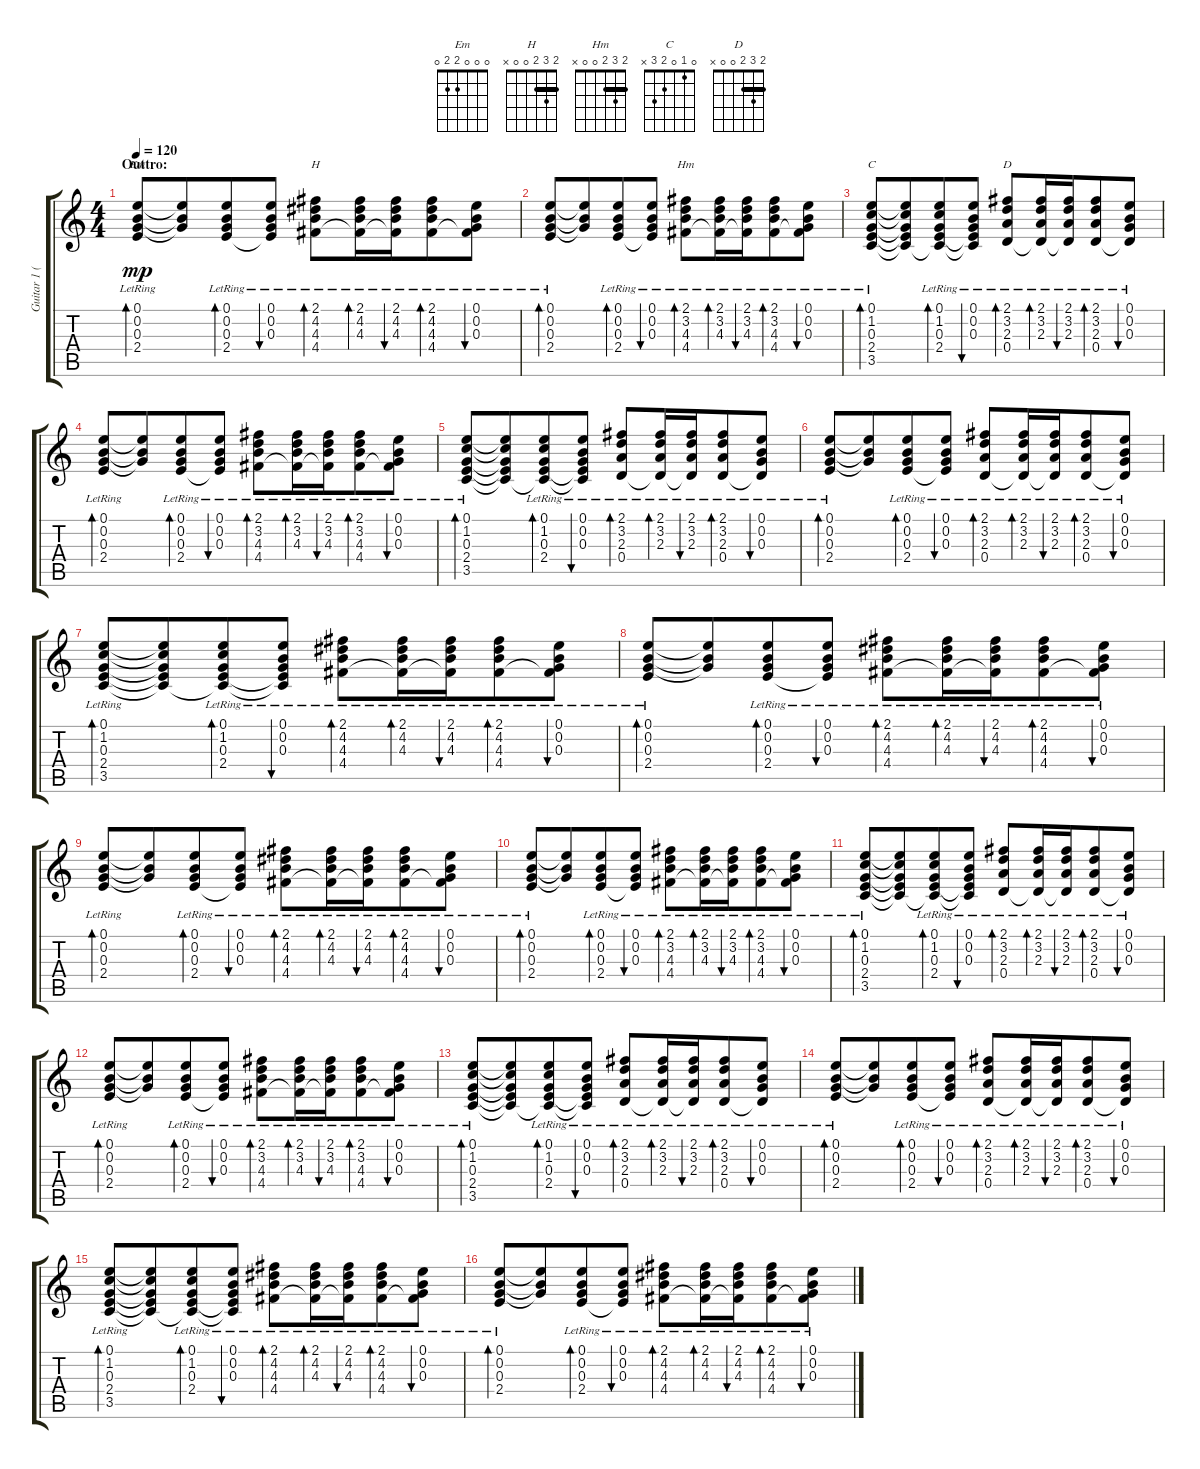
\track ("Guitar 1 (Ruythm)" "Guitar 1 (") {instrument acousticguitarsteel}
\staff {score tabs}
\tuning (E4 B3 G3 D3 A2 E2) {hide}
\chord ("Em" 0 0 0 2 2 0)
\chord ("H" 2 3 2 0 0 x) {barre 2}
\chord ("Hm" 2 3 2 0 0 x) {barre 2}
\chord ("C" 0 1 0 2 3 x)
\chord ("D" 2 3 2 0 0 x) {barre 2}
\ts (4 4)
\section ("" "Outtro:")
\tempo 120
\clef g2
\ks c
(0.1{lr} 0.2{lr} 0.3{lr} 2.4{lr}).8{bd 120 ch "Em" dy mp} (0.1{t} 0.2{t} 0.3{t}).8{beam merge} (0.1{lr} 0.2{lr} 0.3{lr} 2.4{lr}).8{bd 120} (0.1{lr} 0.2{lr} 0.3{lr} 2.4{t}).8{bu 120} (2.1{lr} 4.2{lr} 4.3{lr} 4.4{lr}).8{bd 120 ch "H"} (2.1{lr} 4.2{lr} 4.3{lr} 4.4{t}).16{bd 120} (2.1{lr} 4.2{lr} 4.3{lr} 4.4{t}).16{bu 120 beam merge} (2.1{lr} 4.2{lr} 4.3{lr} 4.4{lr}).8{bd 120} (0.1{lr} 0.2{lr} 0.3{lr} 4.4{t}).8{bu 120} |
(0.1{lr} 0.2{lr} 0.3{lr} 2.4{lr}).8{bd 120} (0.1{t} 0.2{t} 0.3{t}).8{beam merge} (0.1{lr} 0.2{lr} 0.3{lr} 2.4{lr}).8{bd 120} (0.1{lr} 0.2{lr} 0.3{lr} 2.4{t}).8{bu 120} (2.1{lr} 3.2{lr} 4.3{lr} 4.4{lr}).8{bd 120 ch "Hm"} (2.1{lr} 3.2{lr} 4.3{lr} 4.4{t}).16{bd 120} (2.1{lr} 3.2{lr} 4.3{lr} 4.4{t}).16{bu 120 beam merge} (2.1{lr} 3.2{lr} 4.3{lr} 4.4{lr}).8{bd 120} (0.1{lr} 0.2{lr} 0.3{lr} 4.4{t}).8{bu 120} |
(0.1{lr} 1.2{lr} 0.3{lr} 2.4{lr} 3.5{lr}).8{bd 120 ch "C"} (0.1{t} 1.2{t} 0.3{t} 2.4{t} 3.5{t}).8{beam merge} (0.1{lr} 1.2{lr} 0.3{lr} 2.4{lr} 3.5{t}).8{bd 120} (0.1{lr} 0.2{lr} 0.3{lr} 2.4{t} 3.5{t}).8{bu 120} (2.1{lr} 3.2{lr} 2.3{lr} 0.4{lr}).8{bd 120 ch "D"} (2.1{lr} 3.2{lr} 2.3{lr} 0.4{t}).16{bd 120} (2.1{lr} 3.2{lr} 2.3{lr} 0.4{t}).16{bu 120 beam merge} (2.1{lr} 3.2{lr} 2.3{lr} 0.4{lr}).8{bd 120} (0.1{lr} 0.2{lr} 0.3{lr} 0.4{t}).8{bu 120} |
(0.1{lr} 0.2{lr} 0.3{lr} 2.4{lr}).8{bd 120} (0.1{t} 0.2{t} 0.3{t}).8{beam merge} (0.1{lr} 0.2{lr} 0.3{lr} 2.4{lr}).8{bd 120} (0.1{lr} 0.2{lr} 0.3{lr} 2.4{t}).8{bu 120} (2.1{lr} 3.2{lr} 4.3{lr} 4.4{lr}).8{bd 120} (2.1{lr} 3.2{lr} 4.3{lr} 4.4{t}).16{bd 120} (2.1{lr} 3.2{lr} 4.3{lr} 4.4{t}).16{bu 120 beam merge} (2.1{lr} 3.2{lr} 4.3{lr} 4.4{lr}).8{bd 120} (0.1{lr} 0.2{lr} 0.3{lr} 4.4{t}).8{bu 120} |
(0.1{lr} 1.2{lr} 0.3{lr} 2.4{lr} 3.5{lr}).8{bd 120} (0.1{t} 1.2{t} 0.3{t} 2.4{t} 3.5{t}).8{beam merge} (0.1{lr} 1.2{lr} 0.3{lr} 2.4{lr} 3.5{t}).8{bd 120} (0.1{lr} 0.2{lr} 0.3{lr} 2.4{t} 3.5{t}).8{bu 120} (2.1{lr} 3.2{lr} 2.3{lr} 0.4{lr}).8{bd 120} (2.1{lr} 3.2{lr} 2.3{lr} 0.4{t}).16{bd 120} (2.1{lr} 3.2{lr} 2.3{lr} 0.4{t}).16{bu 120 beam merge} (2.1{lr} 3.2{lr} 2.3{lr} 0.4{lr}).8{bd 120} (0.1{lr} 0.2{lr} 0.3{lr} 0.4{t}).8{bu 120} |
(0.1{lr} 0.2{lr} 0.3{lr} 2.4{lr}).8{bd 120} (0.1{t} 0.2{t} 0.3{t}).8{beam merge} (0.1{lr} 0.2{lr} 0.3{lr} 2.4{lr}).8{bd 120} (0.1{lr} 0.2{lr} 0.3{lr} 2.4{t}).8{bu 120} (2.1{lr} 3.2{lr} 2.3{lr} 0.4{lr}).8{bd 120} (2.1{lr} 3.2{lr} 2.3{lr} 0.4{t}).16{bd 120} (2.1{lr} 3.2{lr} 2.3{lr} 0.4{t}).16{bu 120 beam merge} (2.1{lr} 3.2{lr} 2.3{lr} 0.4{lr}).8{bd 120} (0.1{lr} 0.2{lr} 0.3{lr} 0.4{t}).8{bu 120} |
(0.1{lr} 1.2{lr} 0.3{lr} 2.4{lr} 3.5{lr}).8{bd 120} (0.1{t} 1.2{t} 0.3{t} 2.4{t} 3.5{t}).8{beam merge} (0.1{lr} 1.2{lr} 0.3{lr} 2.4{lr} 3.5{t}).8{bd 120} (0.1{lr} 0.2{lr} 0.3{lr} 2.4{t} 3.5{t}).8{bu 120} (2.1{lr} 4.2{lr} 4.3{lr} 4.4{lr}).8{bd 120} (2.1{lr} 4.2{lr} 4.3{lr} 4.4{t}).16{bd 120} (2.1{lr} 4.2{lr} 4.3{lr} 4.4{t}).16{bu 120 beam merge} (2.1{lr} 4.2{lr} 4.3{lr} 4.4{lr}).8{bd 120} (0.1{lr} 0.2{lr} 0.3{lr} 4.4{t}).8{bu 120} |
(0.1{lr} 0.2{lr} 0.3{lr} 2.4{lr}).8{bd 120} (0.1{t} 0.2{t} 0.3{t}).8{beam merge} (0.1{lr} 0.2{lr} 0.3{lr} 2.4{lr}).8{bd 120} (0.1{lr} 0.2{lr} 0.3{lr} 2.4{t}).8{bu 120} (2.1{lr} 4.2{lr} 4.3{lr} 4.4{lr}).8{bd 120} (2.1{lr} 4.2{lr} 4.3{lr} 4.4{t}).16{bd 120} (2.1{lr} 4.2{lr} 4.3{lr} 4.4{t}).16{bu 120 beam merge} (2.1{lr} 4.2{lr} 4.3{lr} 4.4{lr}).8{bd 120} (0.1{lr} 0.2{lr} 0.3{lr} 4.4{t}).8{bu 120} |
(0.1{lr} 0.2{lr} 0.3{lr} 2.4{lr}).8{bd 120} (0.1{t} 0.2{t} 0.3{t}).8{beam merge} (0.1{lr} 0.2{lr} 0.3{lr} 2.4{lr}).8{bd 120} (0.1{lr} 0.2{lr} 0.3{lr} 2.4{t}).8{bu 120} (2.1{lr} 4.2{lr} 4.3{lr} 4.4{lr}).8{bd 120} (2.1{lr} 4.2{lr} 4.3{lr} 4.4{t}).16{bd 120} (2.1{lr} 4.2{lr} 4.3{lr} 4.4{t}).16{bu 120 beam merge} (2.1{lr} 4.2{lr} 4.3{lr} 4.4{lr}).8{bd 120} (0.1{lr} 0.2{lr} 0.3{lr} 4.4{t}).8{bu 120} |
(0.1{lr} 0.2{lr} 0.3{lr} 2.4{lr}).8{bd 120} (0.1{t} 0.2{t} 0.3{t}).8{beam merge} (0.1{lr} 0.2{lr} 0.3{lr} 2.4{lr}).8{bd 120} (0.1{lr} 0.2{lr} 0.3{lr} 2.4{t}).8{bu 120} (2.1{lr} 3.2{lr} 4.3{lr} 4.4{lr}).8{bd 120} (2.1{lr} 3.2{lr} 4.3{lr} 4.4{t}).16{bd 120} (2.1{lr} 3.2{lr} 4.3{lr} 4.4{t}).16{bu 120 beam merge} (2.1{lr} 3.2{lr} 4.3{lr} 4.4{lr}).8{bd 120} (0.1{lr} 0.2{lr} 0.3{lr} 4.4{t}).8{bu 120} |
(0.1{lr} 1.2{lr} 0.3{lr} 2.4{lr} 3.5{lr}).8{bd 120} (0.1{t} 1.2{t} 0.3{t} 2.4{t} 3.5{t}).8{beam merge} (0.1{lr} 1.2{lr} 0.3{lr} 2.4{lr} 3.5{t}).8{bd 120} (0.1{lr} 0.2{lr} 0.3{lr} 2.4{t} 3.5{t}).8{bu 120} (2.1{lr} 3.2{lr} 2.3{lr} 0.4{lr}).8{bd 120} (2.1{lr} 3.2{lr} 2.3{lr} 0.4{t}).16{bd 120} (2.1{lr} 3.2{lr} 2.3{lr} 0.4{t}).16{bu 120 beam merge} (2.1{lr} 3.2{lr} 2.3{lr} 0.4{lr}).8{bd 120} (0.1{lr} 0.2{lr} 0.3{lr} 0.4{t}).8{bu 120} |
(0.1{lr} 0.2{lr} 0.3{lr} 2.4{lr}).8{bd 120} (0.1{t} 0.2{t} 0.3{t}).8{beam merge} (0.1{lr} 0.2{lr} 0.3{lr} 2.4{lr}).8{bd 120} (0.1{lr} 0.2{lr} 0.3{lr} 2.4{t}).8{bu 120} (2.1{lr} 3.2{lr} 4.3{lr} 4.4{lr}).8{bd 120} (2.1{lr} 3.2{lr} 4.3{lr} 4.4{t}).16{bd 120} (2.1{lr} 3.2{lr} 4.3{lr} 4.4{t}).16{bu 120 beam merge} (2.1{lr} 3.2{lr} 4.3{lr} 4.4{lr}).8{bd 120} (0.1{lr} 0.2{lr} 0.3{lr} 4.4{t}).8{bu 120} |
(0.1{lr} 1.2{lr} 0.3{lr} 2.4{lr} 3.5{lr}).8{bd 120} (0.1{t} 1.2{t} 0.3{t} 2.4{t} 3.5{t}).8{beam merge} (0.1{lr} 1.2{lr} 0.3{lr} 2.4{lr} 3.5{t}).8{bd 120} (0.1{lr} 0.2{lr} 0.3{lr} 2.4{t} 3.5{t}).8{bu 120} (2.1{lr} 3.2{lr} 2.3{lr} 0.4{lr}).8{bd 120} (2.1{lr} 3.2{lr} 2.3{lr} 0.4{t}).16{bd 120} (2.1{lr} 3.2{lr} 2.3{lr} 0.4{t}).16{bu 120 beam merge} (2.1{lr} 3.2{lr} 2.3{lr} 0.4{lr}).8{bd 120} (0.1{lr} 0.2{lr} 0.3{lr} 0.4{t}).8{bu 120} |
(0.1{lr} 0.2{lr} 0.3{lr} 2.4{lr}).8{bd 120} (0.1{t} 0.2{t} 0.3{t}).8{beam merge} (0.1{lr} 0.2{lr} 0.3{lr} 2.4{lr}).8{bd 120} (0.1{lr} 0.2{lr} 0.3{lr} 2.4{t}).8{bu 120} (2.1{lr} 3.2{lr} 2.3{lr} 0.4{lr}).8{bd 120} (2.1{lr} 3.2{lr} 2.3{lr} 0.4{t}).16{bd 120} (2.1{lr} 3.2{lr} 2.3{lr} 0.4{t}).16{bu 120 beam merge} (2.1{lr} 3.2{lr} 2.3{lr} 0.4{lr}).8{bd 120} (0.1{lr} 0.2{lr} 0.3{lr} 0.4{t}).8{bu 120} |
(0.1{lr} 1.2{lr} 0.3{lr} 2.4{lr} 3.5{lr}).8{bd 120} (0.1{t} 1.2{t} 0.3{t} 2.4{t} 3.5{t}).8{beam merge} (0.1{lr} 1.2{lr} 0.3{lr} 2.4{lr} 3.5{t}).8{bd 120} (0.1{lr} 0.2{lr} 0.3{lr} 2.4{t} 3.5{t}).8{bu 120} (2.1{lr} 4.2{lr} 4.3{lr} 4.4{lr}).8{bd 120} (2.1{lr} 4.2{lr} 4.3{lr} 4.4{t}).16{bd 120} (2.1{lr} 4.2{lr} 4.3{lr} 4.4{t}).16{bu 120 beam merge} (2.1{lr} 4.2{lr} 4.3{lr} 4.4{lr}).8{bd 120} (0.1{lr} 0.2{lr} 0.3{lr} 4.4{t}).8{bu 120} |
(0.1{lr} 0.2{lr} 0.3{lr} 2.4{lr}).8{bd 120} (0.1{t} 0.2{t} 0.3{t}).8{beam merge} (0.1{lr} 0.2{lr} 0.3{lr} 2.4{lr}).8{bd 120} (0.1{lr} 0.2{lr} 0.3{lr} 2.4{t}).8{bu 120} (2.1{lr} 4.2{lr} 4.3{lr} 4.4{lr}).8{bd 120} (2.1{lr} 4.2{lr} 4.3{lr} 4.4{t}).16{bd 120} (2.1{lr} 4.2{lr} 4.3{lr} 4.4{t}).16{bu 120 beam merge} (2.1{lr} 4.2{lr} 4.3{lr} 4.4{lr}).8{bd 120} (0.1{lr} 0.2{lr} 0.3{lr} 4.4{t}).8{bu 120}
